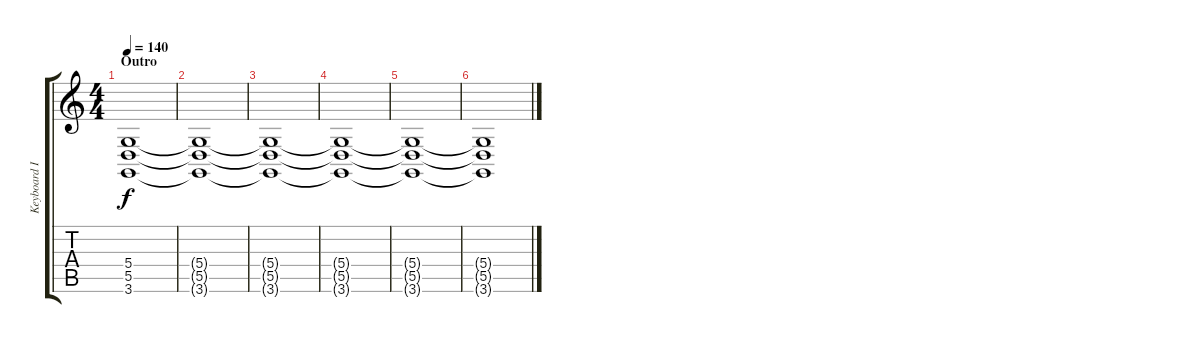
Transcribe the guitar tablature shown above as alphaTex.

\track ("Keyboard IV" "Keyboard I") {instrument stringensemble2}
\staff {score tabs}
\tuning (E4 B3 G3 D3 A2 E2) {hide}
\ts (4 4)
\section ("" "Outro")
\tempo 140
\clef g2
\ks c
(5.4 5.5 3.6).1{dy f} |
(5.4{t} 5.5{t} 3.6{t}).1 |
(5.4{t} 5.5{t} 3.6{t}).1 |
(5.4{t} 5.5{t} 3.6{t}).1 |
(5.4{t} 5.5{t} 3.6{t}).1 |
(5.4{t} 5.5{t} 3.6{t}).1
